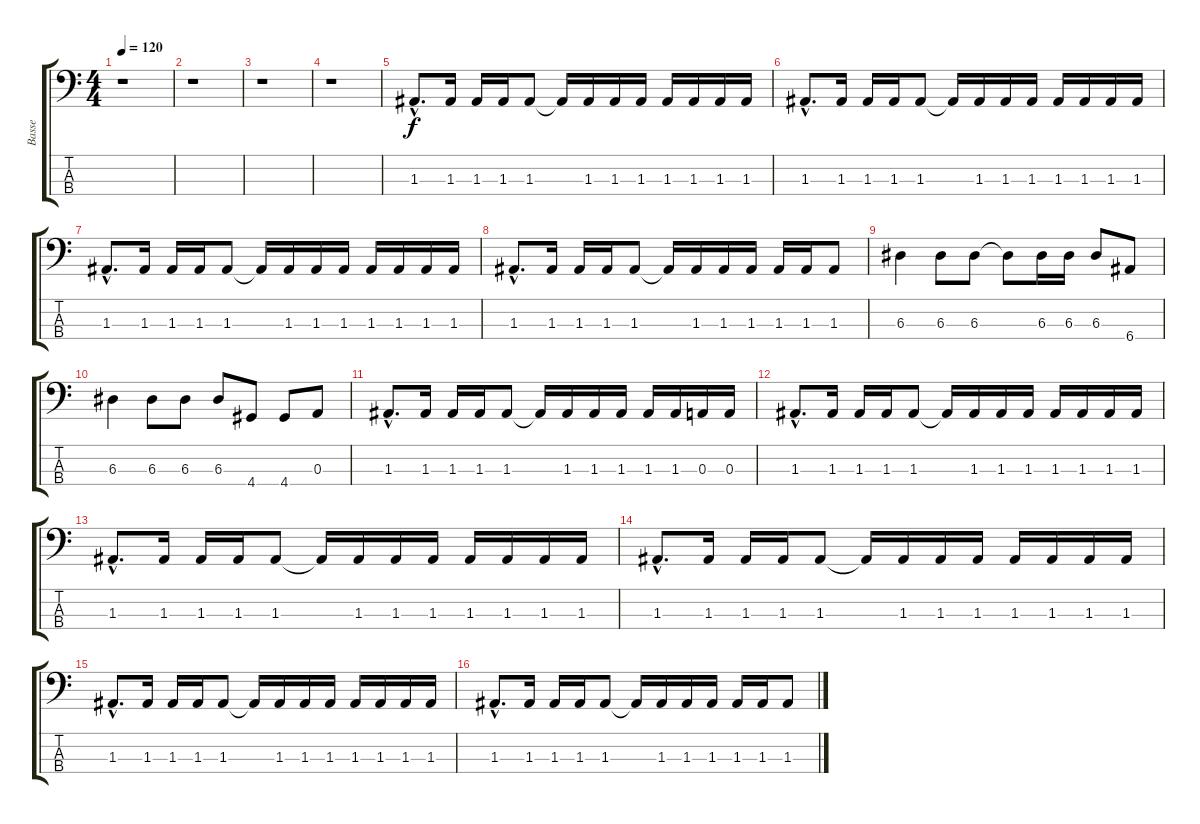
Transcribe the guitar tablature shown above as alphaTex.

\track ("Basse" "Basse") {instrument electricbasspick}
\staff {score tabs}
\tuning (G2 D2 A1 E1) {hide}
\ts (4 4)
\tempo 120
\clef f4
\ks c
r.1{dy f instrument electricbasspick} |
r.1 |
r.1 |
r.1 |
1.3{hac}.8{d} 1.3.16 1.3.16 1.3.16 1.3.8 1.3{t}.16 1.3.16 1.3.16 1.3.16 1.3.16 1.3.16 1.3.16 1.3.16 |
1.3{hac}.8{d} 1.3.16 1.3.16 1.3.16 1.3.8 1.3{t}.16 1.3.16 1.3.16 1.3.16 1.3.16 1.3.16 1.3.16 1.3.16 |
1.3{hac}.8{d} 1.3.16 1.3.16 1.3.16 1.3.8 1.3{t}.16 1.3.16 1.3.16 1.3.16 1.3.16 1.3.16 1.3.16 1.3.16 |
1.3{hac}.8{d} 1.3.16 1.3.16 1.3.16 1.3.8 1.3{t}.16 1.3.16 1.3.16 1.3.16 1.3.16 1.3.16 1.3.8 |
6.3.4 6.3.8 6.3.8 6.3{t}.8 6.3.16 6.3.16 6.3.8 6.4.8 |
6.3.4 6.3.8 6.3.8 6.3.8 4.4.8 4.4.8 0.3.8 |
1.3{hac}.8{d} 1.3.16 1.3.16 1.3.16 1.3.8 1.3{t}.16 1.3.16 1.3.16 1.3.16 1.3.16 1.3.16 0.3.16 0.3.16 |
1.3{hac}.8{d} 1.3.16 1.3.16 1.3.16 1.3.8 1.3{t}.16 1.3.16 1.3.16 1.3.16 1.3.16 1.3.16 1.3.16 1.3.16 |
1.3{hac}.8{d} 1.3.16 1.3.16 1.3.16 1.3.8 1.3{t}.16 1.3.16 1.3.16 1.3.16 1.3.16 1.3.16 1.3.16 1.3.16 |
1.3{hac}.8{d} 1.3.16 1.3.16 1.3.16 1.3.8 1.3{t}.16 1.3.16 1.3.16 1.3.16 1.3.16 1.3.16 1.3.16 1.3.16 |
1.3{hac}.8{d} 1.3.16 1.3.16 1.3.16 1.3.8 1.3{t}.16 1.3.16 1.3.16 1.3.16 1.3.16 1.3.16 1.3.16 1.3.16 |
1.3{hac}.8{d} 1.3.16 1.3.16 1.3.16 1.3.8 1.3{t}.16 1.3.16 1.3.16 1.3.16 1.3.16 1.3.16 1.3.8
